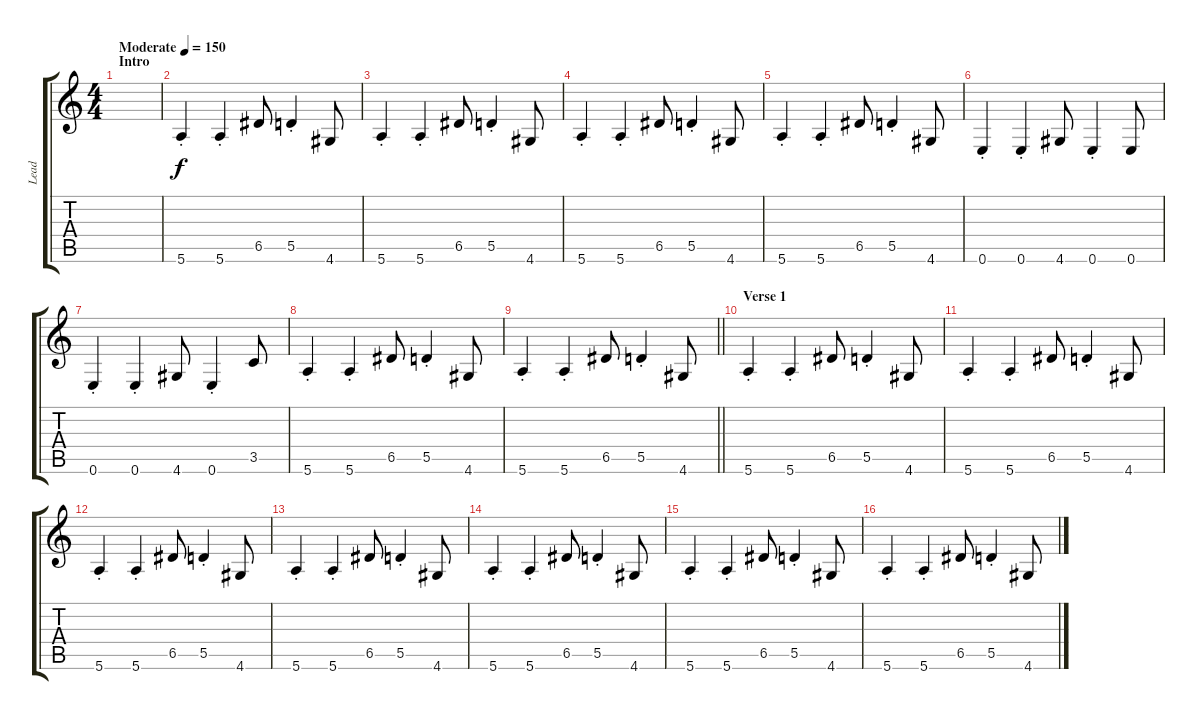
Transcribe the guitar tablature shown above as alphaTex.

\track ("Lead" "Lead") {instrument distortionguitar}
\staff {score tabs}
\tuning (E4 B3 G3 D3 A2 E2) {hide}
\ts (4 4)
\section ("" "Intro")
\tempo (150 "Moderate")
\clef g2
\ks c
|
5.6{st}.4 5.6{st}.4 6.5.8 5.5{st}.4 4.6.8 |
5.6{st}.4 5.6{st}.4 6.5.8 5.5{st}.4 4.6.8 |
5.6{st}.4 5.6{st}.4 6.5.8 5.5{st}.4 4.6.8 |
5.6{st}.4 5.6{st}.4 6.5.8 5.5{st}.4 4.6.8 |
0.6{st}.4 0.6{st}.4 4.6.8 0.6{st}.4 0.6.8 |
0.6{st}.4 0.6{st}.4 4.6.8 0.6{st}.4 3.5.8 |
5.6{st}.4 5.6{st}.4 6.5.8 5.5{st}.4 4.6.8 |
\barLineRight lightlight
5.6{st}.4 5.6{st}.4 6.5.8 5.5{st}.4 4.6.8 |
\section ("" "Verse 1")
5.6{st}.4 5.6{st}.4 6.5.8 5.5{st}.4 4.6.8 |
5.6{st}.4 5.6{st}.4 6.5.8 5.5{st}.4 4.6.8 |
5.6{st}.4 5.6{st}.4 6.5.8 5.5{st}.4 4.6.8 |
5.6{st}.4 5.6{st}.4 6.5.8 5.5{st}.4 4.6.8 |
5.6{st}.4 5.6{st}.4 6.5.8 5.5{st}.4 4.6.8 |
5.6{st}.4 5.6{st}.4 6.5.8 5.5{st}.4 4.6.8 |
5.6{st}.4 5.6{st}.4 6.5.8 5.5{st}.4 4.6.8
